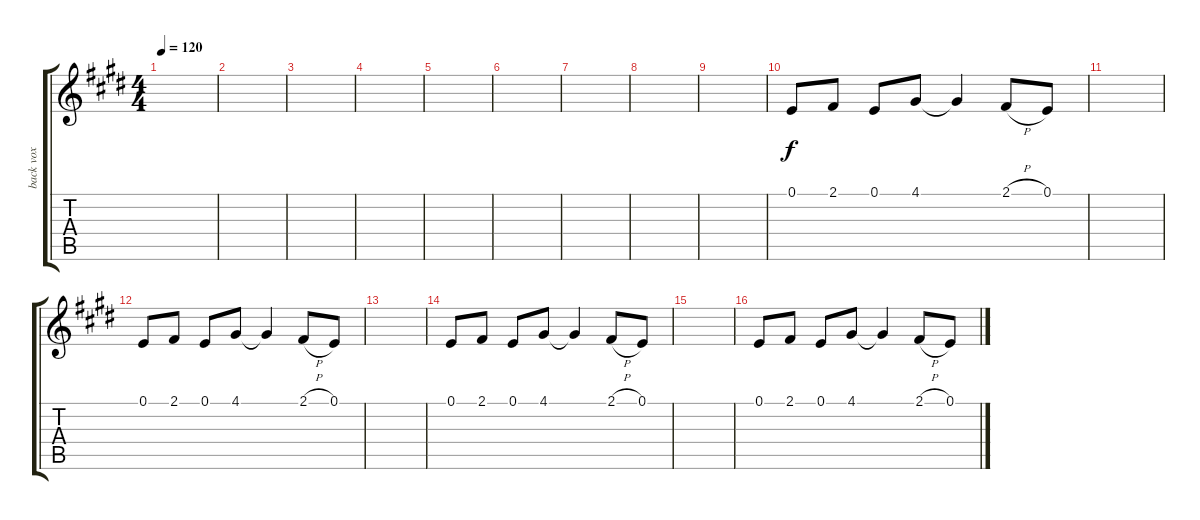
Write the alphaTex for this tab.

\track ("back vox" "back vox") {instrument brasssection}
\staff {score tabs}
\tuning (E4 B3 G3 D3 A2 E2) {hide}
\ts (4 4)
\tempo 120
\clef g2
\ks e
|
|
|
|
|
|
|
|
|
0.1.8 2.1.8 0.1.8 4.1.8 4.1{t}.4 2.1{h}.8 0.1.8 |
|
0.1.8 2.1.8 0.1.8 4.1.8 4.1{t}.4 2.1{h}.8 0.1.8 |
|
0.1.8 2.1.8 0.1.8 4.1.8 4.1{t}.4 2.1{h}.8 0.1.8 |
|
0.1.8 2.1.8 0.1.8 4.1.8 4.1{t}.4 2.1{h}.8 0.1.8
